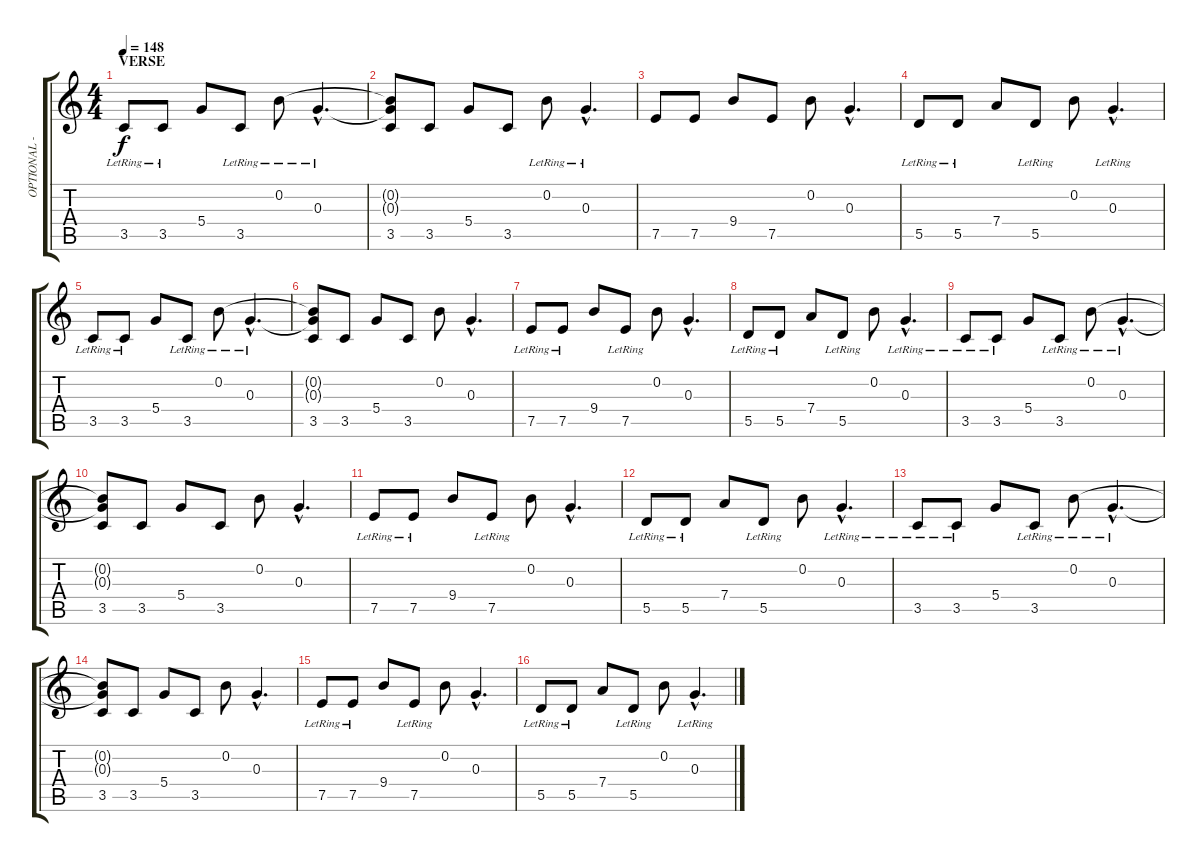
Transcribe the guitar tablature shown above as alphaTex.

\track ("OPTIONAL - Rythym Guitar 2" "OPTIONAL -") {instrument acousticguitarnylon}
\staff {score tabs}
\tuning (E4 B3 G3 D3 A2 E2) {hide}
\ts (4 4)
\section ("" "VERSE")
\tempo 148
\clef g2
\ks c
3.5{lr}.8{dy f} 3.5{lr}.8 5.4.8 3.5{lr}.8 0.2{lr}.8 0.3{hac lr}.4{d} |
(0.2{t} 0.3{t} 3.5).8 3.5.8 5.4.8 3.5.8 0.2{lr}.8 0.3{hac lr}.4{d} |
7.5.8 7.5.8 9.4.8 7.5.8 0.2.8 0.3{hac}.4{d} |
5.5{lr}.8 5.5{lr}.8 7.4.8 5.5{lr}.8 0.2.8 0.3{hac lr}.4{d} |
3.5{lr}.8 3.5{lr}.8 5.4.8 3.5{lr}.8 0.2{lr}.8 0.3{hac lr}.4{d} |
(0.2{t} 0.3{t} 3.5).8 3.5.8 5.4.8 3.5.8 0.2.8 0.3{hac}.4{d} |
7.5{lr}.8 7.5{lr}.8 9.4.8 7.5{lr}.8 0.2.8 0.3{hac}.4{d} |
5.5{lr}.8 5.5{lr}.8 7.4.8 5.5{lr}.8 0.2.8 0.3{hac lr}.4{d} |
3.5{lr}.8 3.5{lr}.8 5.4.8 3.5{lr}.8 0.2{lr}.8 0.3{hac lr}.4{d} |
(0.2{t} 0.3{t} 3.5).8 3.5.8 5.4.8 3.5.8 0.2.8 0.3{hac}.4{d} |
7.5{lr}.8 7.5{lr}.8 9.4.8 7.5{lr}.8 0.2.8 0.3{hac}.4{d} |
5.5{lr}.8 5.5{lr}.8 7.4.8 5.5{lr}.8 0.2.8 0.3{hac lr}.4{d} |
3.5{lr}.8 3.5{lr}.8 5.4.8 3.5{lr}.8 0.2{lr}.8 0.3{hac lr}.4{d} |
(0.2{t} 0.3{t} 3.5).8 3.5.8 5.4.8 3.5.8 0.2.8 0.3{hac}.4{d} |
7.5{lr}.8 7.5{lr}.8 9.4.8 7.5{lr}.8 0.2.8 0.3{hac}.4{d} |
5.5{lr}.8 5.5{lr}.8 7.4.8 5.5{lr}.8 0.2.8 0.3{hac lr}.4{d}
